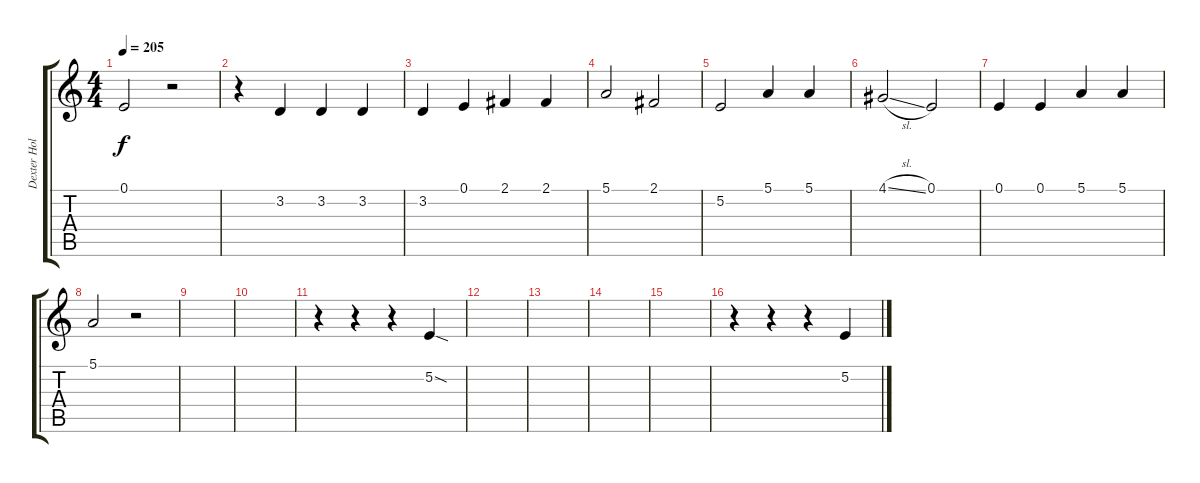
\track ("Dexter Holland - Vocals" "Dexter Hol") {instrument altosax}
\staff {score tabs}
\tuning (E4 B3 G3 D3 A2 E2) {hide}
\ts (4 4)
\tempo 205
\clef g2
\ks c
0.1.2{dy f} r.2 |
r.4 3.2.4 3.2.4 3.2.4 |
3.2.4 0.1.4 2.1.4 2.1.4 |
5.1.2 2.1.2 |
5.2.2 5.1.4 5.1.4 |
4.1{sl}.2 0.1.2 |
0.1.4 0.1.4 5.1.4 5.1.4 |
5.1.2 r.2 |
|
|
r.4 r.4 r.4 5.2{sod}.4 |
|
|
|
|
r.4 r.4 r.4 5.2.4
